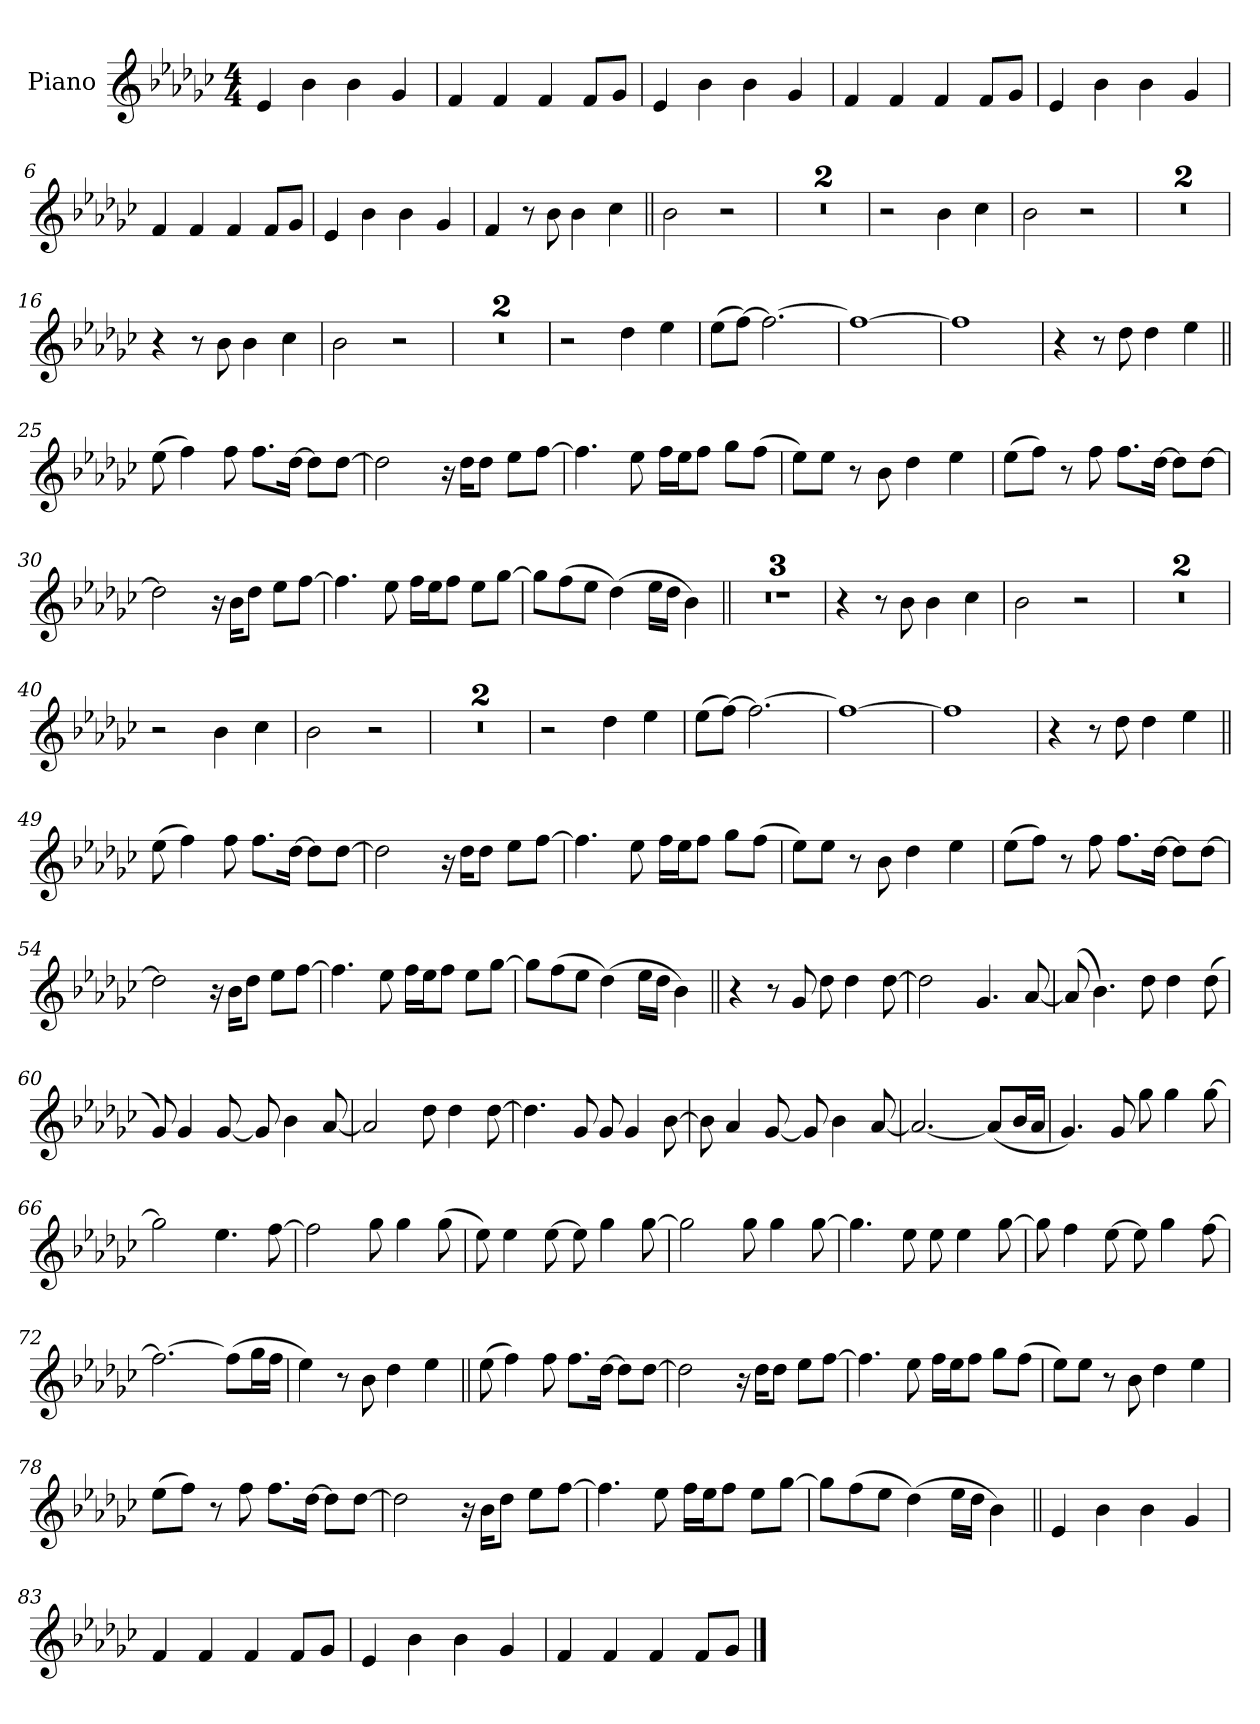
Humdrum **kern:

**kern
*part1
*staff1
*I"Piano
*I'Pno.
*clefG2
*k[b-e-a-d-g-c-]
*M4/4
*MM106
=1
4e-!
4b-!
4b-!
4g-!
=2
4f!
4f!
4f!
8f!L
8g-!J
=3
4e-!
4b-!
4b-!
4g-!
=4
4f!
4f!
4f!
8f!L
8g-!J
=5
4e-!
4b-!
4b-!
4g-!
=6
4f!
4f!
4f!
8f!L
8g-!J
=7
4e-!
4b-!
4b-!
4g-!
=8
4f!
8r
8b-
4b-
4cc-
=9||
2b-
2r
=10
1r
=11
1r
=12
2r
4b-
4cc-
=13
2b-
2r
=14
1r
=15
1r
=16
4r
8r
8b-
4b-
4cc-
=17
2b-
2r
=18
1r
=19
1r
=20
2r
4dd-
4ee-
=21
(>8ee-L
[8ffJ)
2.ff_
=22
1ff_
=23
1ff]
=24
4r
8r
8dd-
4dd-
4ee-
=25||
(>8ee-
4ff)
8ff
8.ffL
[16dd-Jk
8dd-L]
[8dd-J
=26
2dd-]
16r
16dd-KL
8dd-J
8ee-L
[8ffJ
=27
4.ff]
8ee-
16ffLL
16ee-J
8ffJ
8gg-L
(>8ffJ
=28
8ee-L)
8ee-J
8r
8b-
4dd-
4ee-
=29
(>8ee-L
8ffJ)
8r
8ff
8.ffL
[16dd-Jk
8dd-L]
[8dd-J
=30
2dd-]
16r
16b-KL
8dd-J
8ee-L
[8ffJ
=31
4.ff]
8ee-
16ffLL
16ee-J
8ffJ
8ee-L
[8gg-J
=32
8gg-L]
(>8ff
8ee-J
(>4dd-)
16ee-LL
16dd-JJ
4b-)
=33||
1r
=34
1r
=35
1r
=36
4r
8r
8b-
4b-
4cc-
=37
2b-
2r
=38
1r
=39
1r
=40
2r
4b-
4cc-
=41
2b-
2r
=42
1r
=43
1r
=44
2r
4dd-
4ee-
=45
(>8ee-L
[8ffJ)
2.ff_
=46
1ff_
=47
1ff]
=48
4r
8r
8dd-
4dd-
4ee-
=49||
(>8ee-
4ff)
8ff
8.ffL
[16dd-Jk
8dd-L]
[8dd-J
=50
2dd-]
16r
16dd-KL
8dd-J
8ee-L
[8ffJ
=51
4.ff]
8ee-
16ffLL
16ee-J
8ffJ
8gg-L
(>8ffJ
=52
8ee-L)
8ee-J
8r
8b-
4dd-
4ee-
=53
(>8ee-L
8ffJ)
8r
8ff
8.ffL
[16dd-Jk
8dd-L]
[8dd-J
=54
2dd-]
16r
16b-KL
8dd-J
8ee-L
[8ffJ
=55
4.ff]
8ee-
16ffLL
16ee-J
8ffJ
8ee-L
[8gg-J
=56
8gg-L]
(>8ff
8ee-J
(>4dd-)
16ee-LL
16dd-JJ
4b-)
=57||
4r
8r
8g-
8dd-
4dd-
[8dd-
=58
2dd-]
4.g-
[8a-
=59
(>8a-]
4.b-)
8dd-
4dd-
(>8dd-
=60
8g-)
4g-
[8g-
8g-]
4b-
[8a-
=61
2a-]
8dd-
4dd-
[8dd-
=62
4.dd-]
8g-
8g-
4g-
[8b-
=63
8b-]
4a-
[8g-
8g-]
4b-
[8a-
=64
2.a-_
(<8a-L]
16b-L
16a-JJ
=65
4.g-)
8g-
8gg-
4gg-
[8gg-
=66
2gg-]
4.ee-
[8ff
=67
2ff]
8gg-
4gg-
(>8gg-
=68
8ee-)
4ee-
[8ee-
8ee-]
4gg-
[8gg-
=69
2gg-]
8gg-
4gg-
[8gg-
=70
4.gg-]
8ee-
8ee-
4ee-
[8gg-
=71
8gg-]
4ff
[8ee-
8ee-]
4gg-
[8ff
=72
2.ff_
(>8ffL]
16gg-L
16ffJJ
=73
4ee-)
8r
8b-
4dd-
4ee-
=74||
(>8ee-
4ff)
8ff
8.ffL
[16dd-Jk
8dd-L]
[8dd-J
=75
2dd-]
16r
16dd-KL
8dd-J
8ee-L
[8ffJ
=76
4.ff]
8ee-
16ffLL
16ee-J
8ffJ
8gg-L
(>8ffJ
=77
8ee-L)
8ee-J
8r
8b-
4dd-
4ee-
=78
(>8ee-L
8ffJ)
8r
8ff
8.ffL
[16dd-Jk
8dd-L]
[8dd-J
=79
2dd-]
16r
16b-KL
8dd-J
8ee-L
[8ffJ
=80
4.ff]
8ee-
16ffLL
16ee-J
8ffJ
8ee-L
[8gg-J
=81
8gg-L]
(>8ff
8ee-J
(>4dd-)
16ee-LL
16dd-JJ
4b-)
=82||
4e-!
4b-!
4b-!
4g-!
=83
4f!
4f!
4f!
8f!L
8g-!J
=84
4e-!
4b-!
4b-!
4g-!
=85
4f!
4f!
4f!
8f!L
8g-!J
==
*-
